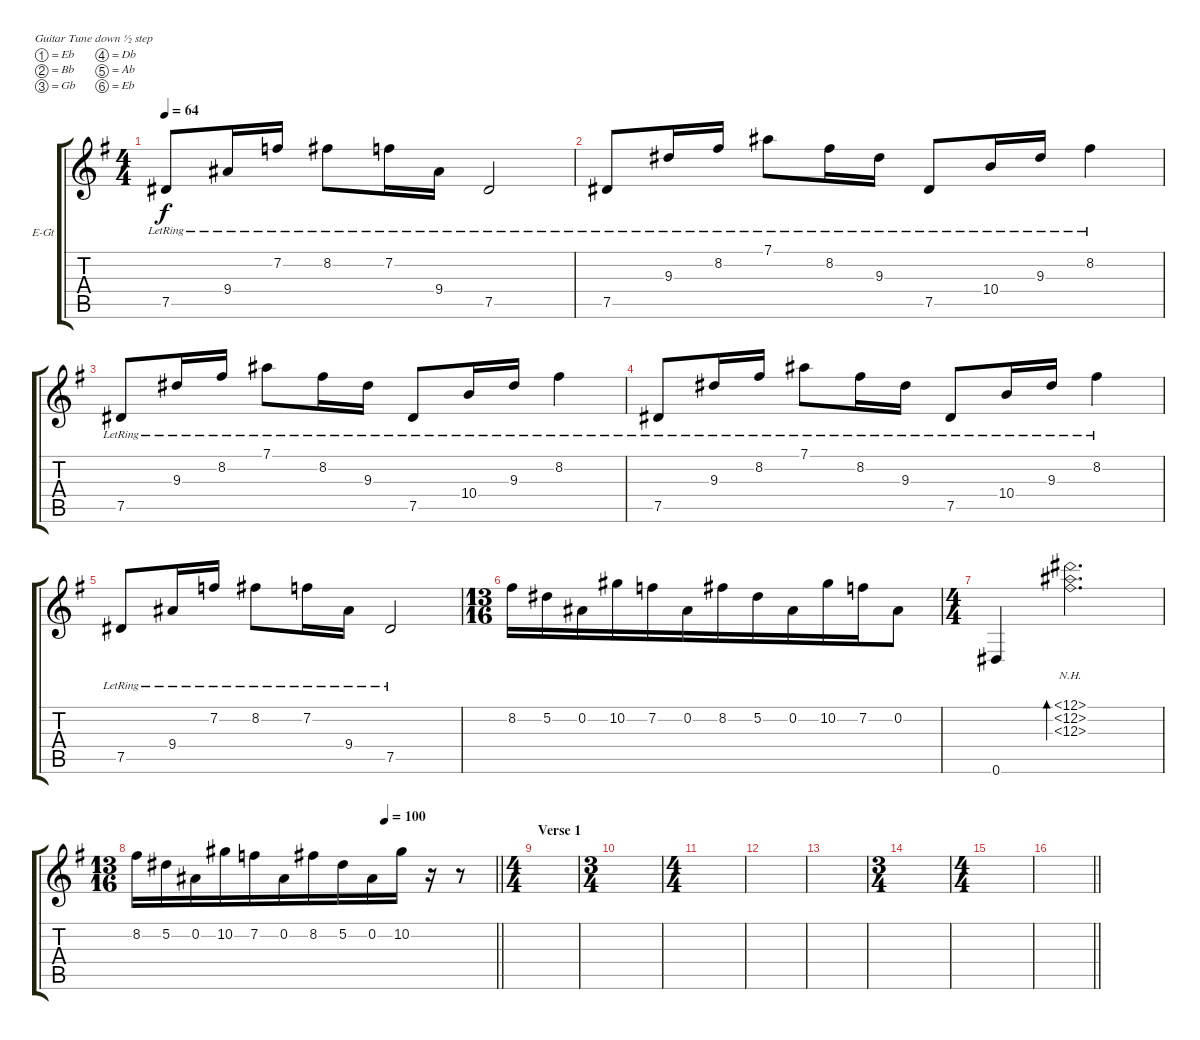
\bracketExtendMode groupsimilarinstruments
\firstSystemTrackNameOrientation horizontal
\otherSystemsTrackNameOrientation horizontal
\track ("Гитара 7" "E-Gt") {instrument electricguitarclean}
\staff {score tabs}
\tuning (Eb4 Bb3 Gb3 Db3 Ab2 Eb2)
\ts (4 4)
\tempo 64
\clef g2
\scale
0.333333
\ks eminor
7.5{lr}.8{dy f} 9.4{lr}.16 7.2{lr}.16 8.2{lr}.8 7.2{lr}.16 9.4{lr}.16 7.5{lr}.2 |
\scale
0.333333 7.5{lr}.8 9.3{lr}.16 8.2{lr}.16 7.1{lr}.8 8.2{lr}.16 9.3{lr}.16 7.5{lr}.8 10.4{lr}.16 9.3{lr}.16 8.2{lr}.4 |
\scale
0.333333 7.5{lr}.8 9.3{lr}.16 8.2{lr}.16 7.1{lr}.8 8.2{lr}.16 9.3{lr}.16 7.5{lr}.8 10.4{lr}.16 9.3{lr}.16 8.2{lr}.4 |
\scale
0.333333 7.5{lr}.8 9.3{lr}.16 8.2{lr}.16 7.1{lr}.8 8.2{lr}.16 9.3{lr}.16 7.5{lr}.8 10.4{lr}.16 9.3{lr}.16 8.2{lr}.4 |
\scale
0.333333 7.5{lr}.8 9.4{lr}.16 7.2{lr}.16 8.2{lr}.8 7.2{lr}.16 9.4{lr}.16 7.5{lr}.2 |
\ts (13 16)
\beaming (8 6)
\scale
0.333333 8.2.16 5.2.16 0.2.16 10.2.16 7.2.16 0.2.16 8.2.16 5.2.16 0.2.16 10.2.16 7.2.16 0.2.8 |
\ts (4 4)
\beaming (8 2 2 2 2)
\scale
0.333333 0.6.4 (12.1{nh} 12.2{nh} 12.3{nh}).2{d bd 30} |
\ts (13 16)
\beaming (8 6)
\tempo (100 0.692308)
\scale
0.333333
\barLineRight lightlight
8.2.16 5.2.16 0.2.16 10.2.16 7.2.16 0.2.16 8.2.16 5.2.16 0.2.16 10.2.16 r.16 r.8 |
\ts (4 4)
\beaming (8 2 2 2 2)
\section ("" "Verse 1")
\scale
0.333333 |
\ts (3 4)
\beaming (8 2 2 2)
\scale
0.333333 |
\ts (4 4)
\beaming (8 2 2 2 2)
\scale
0.333333 |
\scale
0.244094 |
\scale
0.244094 |
\ts (3 4)
\beaming (8 2 2 2 2)
\scale
0.511811 |
\ts (4 4)
\beaming (8 2 2 2 2)
\scale
0.511811 |
\scale
0.244094
\barLineRight lightlight
